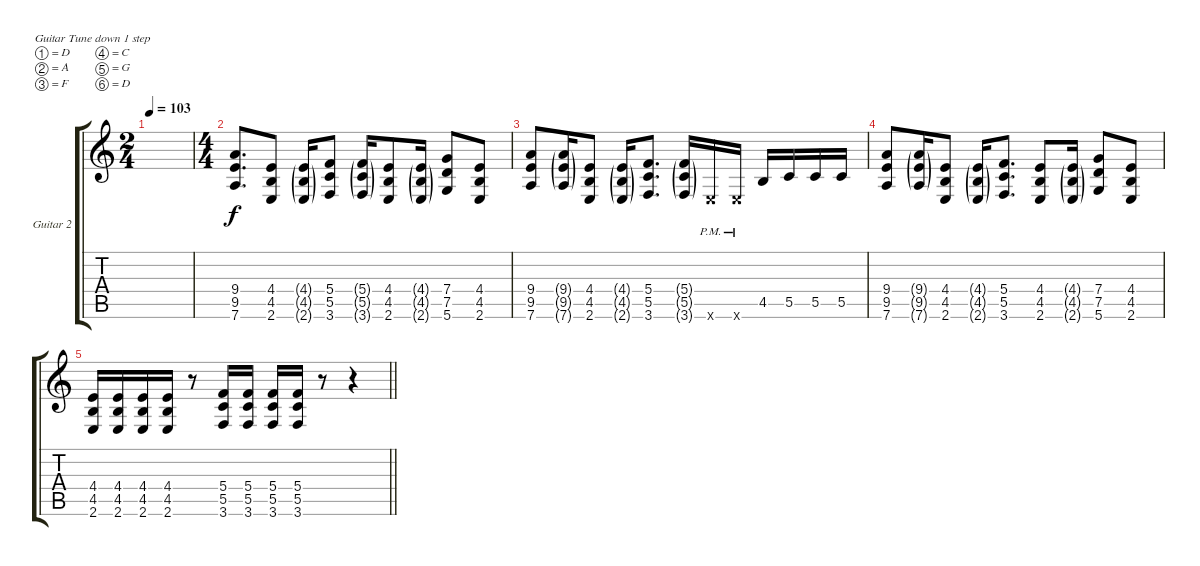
\bracketExtendMode groupsimilarinstruments
\firstSystemTrackNameOrientation horizontal
\otherSystemsTrackNameOrientation horizontal
\track ("Guitar 2" "Guitar 2") {instrument distortionguitar}
\staff {score tabs}
\tuning (D4 A3 F3 C3 G2 D2)
\ts (2 4)
\tempo 103
\clef g2
\scale
0.39527
\ks c
|
\ts (4 4)
\scale
0.39527 (7.6 9.5 9.4).8{d} (2.6 4.5 4.4).8 (2.6{g} 4.5{g} 4.4{g}).16 (3.6 5.5 5.4).8 (3.6{g} 5.5{g} 5.4{g}).16 (2.6 4.5 4.4).8 (2.6{g} 4.5{g} 4.4{g}).16 (5.6 7.5 7.4).8 (2.6 4.5 4.4).8 |
\scale
0.209459 (7.6 9.5 9.4).8 (7.6{g} 9.5{g} 9.4{g}).16 (2.6 4.5 4.4).8 (2.6{g} 4.5{g} 4.4{g}).16 (3.6 5.5 5.4).8{d} (3.6{g} 5.5{g} 5.4{g}).16 2.6{pm x}.16 2.6{pm x}.16 4.5.16 5.5.16 5.5.16 5.5.16 |
\scale
0.333333 (7.6 9.5 9.4).8 (7.6{g} 9.5{g} 9.4{g}).16 (2.6 4.5 4.4).8 (2.6{g} 4.5{g} 4.4{g}).16 (3.6 5.5 5.4).8{d} (2.6 4.5 4.4).8 (2.6{g} 4.5{g} 4.4{g}).16 (5.6 7.5 7.4).8 (2.6 4.5 4.4).8 |
\scale
0.333333
\barLineRight lightlight
(2.6 4.5 4.4).16 (2.6 4.5 4.4).16 (2.6 4.5 4.4).16 (2.6 4.5 4.4).16 r.8 (3.6 5.5 5.4).16 (3.6 5.5 5.4).16 (3.6 5.5 5.4).16 (3.6 5.5 5.4).16 r.8 r.4 |
\scale
0.333333 |
\scale
0.333333 |
\scale
0.333333 |
\scale
0.333333 |
\scale
0.333333 |
\scale
0.333333 |
\scale
0.333333 |
\scale
0.333333 |
\scale
0.333333 |
\scale
0.333333 |
\scale
0.333333
